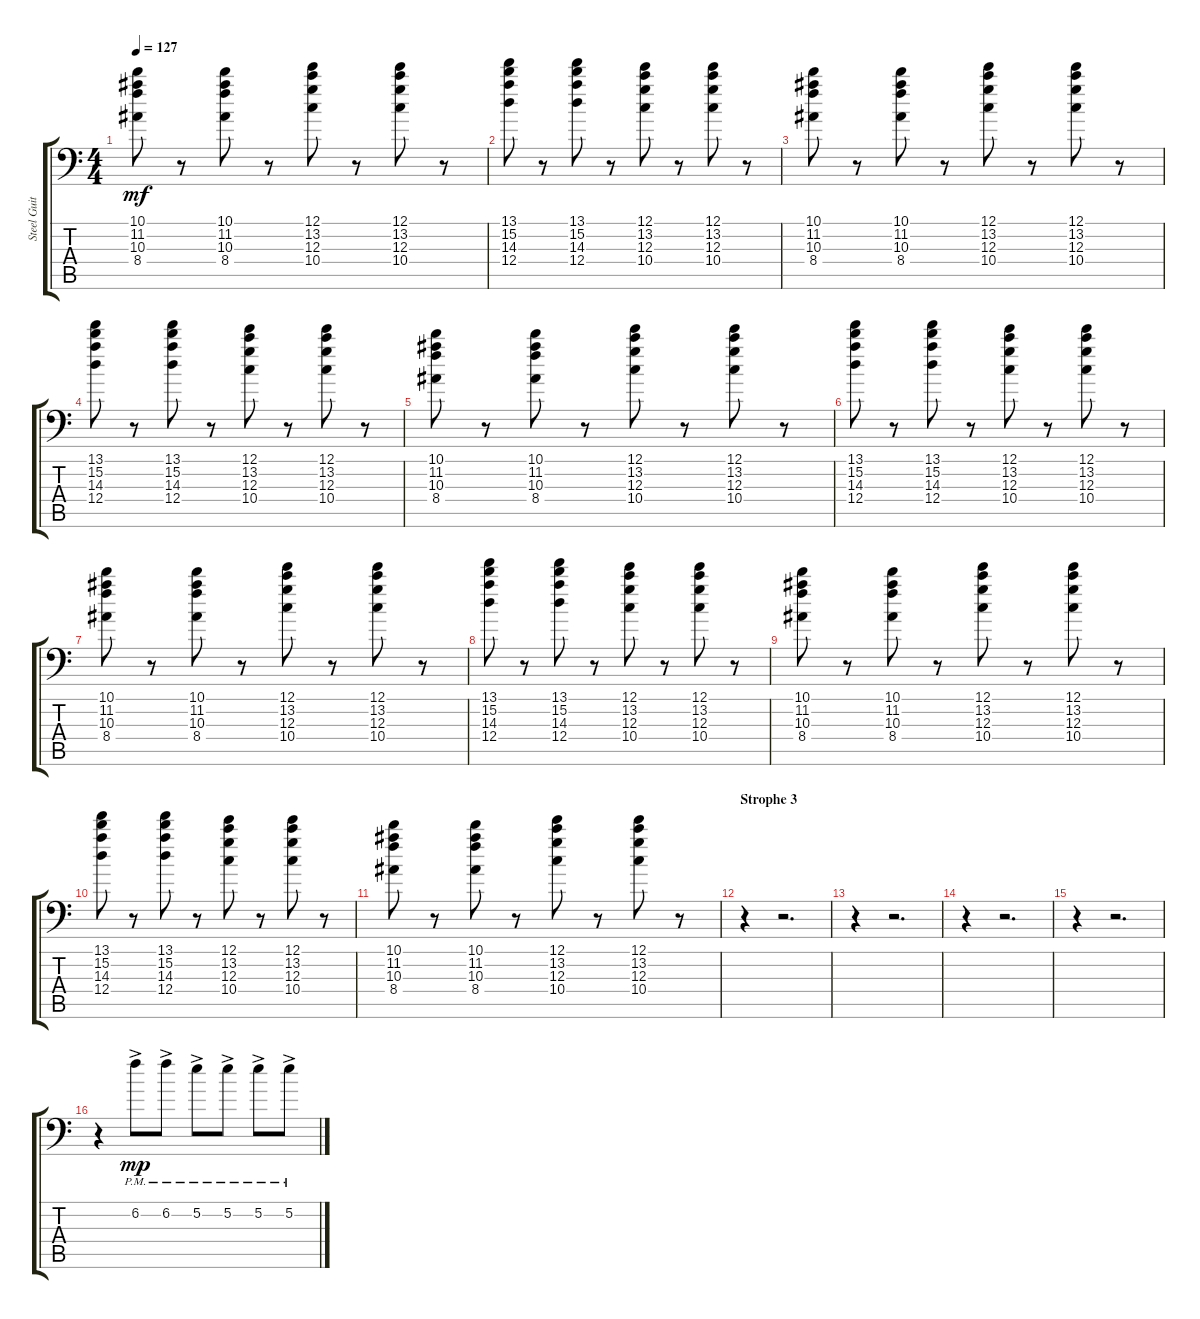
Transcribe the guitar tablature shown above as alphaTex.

\track ("Steel Guitar" "Steel Guit") {instrument acousticbass}
\staff {score tabs}
\tuning (E4 B3 G3 D3 A2 E2) {hide}
\ts (4 4)
\tempo 127
\clef f4
\ks c
(10.1 11.2 10.3 8.4).8{dy mf} r.8 (10.1 11.2 10.3 8.4).8 r.8 (12.1 13.2 12.3 10.4).8 r.8 (12.1 13.2 12.3 10.4).8 r.8 |
(13.1 15.2 14.3 12.4).8 r.8 (13.1 15.2 14.3 12.4).8 r.8 (12.1 13.2 12.3 10.4).8 r.8 (12.1 13.2 12.3 10.4).8 r.8 |
(10.1 11.2 10.3 8.4).8 r.8 (10.1 11.2 10.3 8.4).8 r.8 (12.1 13.2 12.3 10.4).8 r.8 (12.1 13.2 12.3 10.4).8 r.8 |
(13.1 15.2 14.3 12.4).8 r.8 (13.1 15.2 14.3 12.4).8 r.8 (12.1 13.2 12.3 10.4).8 r.8 (12.1 13.2 12.3 10.4).8 r.8 |
(10.1 11.2 10.3 8.4).8 r.8 (10.1 11.2 10.3 8.4).8 r.8 (12.1 13.2 12.3 10.4).8 r.8 (12.1 13.2 12.3 10.4).8 r.8 |
(13.1 15.2 14.3 12.4).8 r.8 (13.1 15.2 14.3 12.4).8 r.8 (12.1 13.2 12.3 10.4).8 r.8 (12.1 13.2 12.3 10.4).8 r.8 |
(10.1 11.2 10.3 8.4).8 r.8 (10.1 11.2 10.3 8.4).8 r.8 (12.1 13.2 12.3 10.4).8 r.8 (12.1 13.2 12.3 10.4).8 r.8 |
(13.1 15.2 14.3 12.4).8 r.8 (13.1 15.2 14.3 12.4).8 r.8 (12.1 13.2 12.3 10.4).8 r.8 (12.1 13.2 12.3 10.4).8 r.8 |
(10.1 11.2 10.3 8.4).8 r.8 (10.1 11.2 10.3 8.4).8 r.8 (12.1 13.2 12.3 10.4).8 r.8 (12.1 13.2 12.3 10.4).8 r.8 |
(13.1 15.2 14.3 12.4).8 r.8 (13.1 15.2 14.3 12.4).8 r.8 (12.1 13.2 12.3 10.4).8 r.8 (12.1 13.2 12.3 10.4).8 r.8 |
(10.1 11.2 10.3 8.4).8 r.8 (10.1 11.2 10.3 8.4).8 r.8 (12.1 13.2 12.3 10.4).8 r.8 (12.1 13.2 12.3 10.4).8 r.8 |
\section ("" "Strophe 3")
r.4 r.2{d} |
r.4 r.2{d} |
r.4 r.2{d} |
r.4 r.2{d} |
r.4 6.2{ac pm}.8{dy mp} 6.2{ac pm}.8 5.2{ac pm}.8 5.2{ac pm}.8 5.2{ac pm}.8 5.2{ac pm}.8
